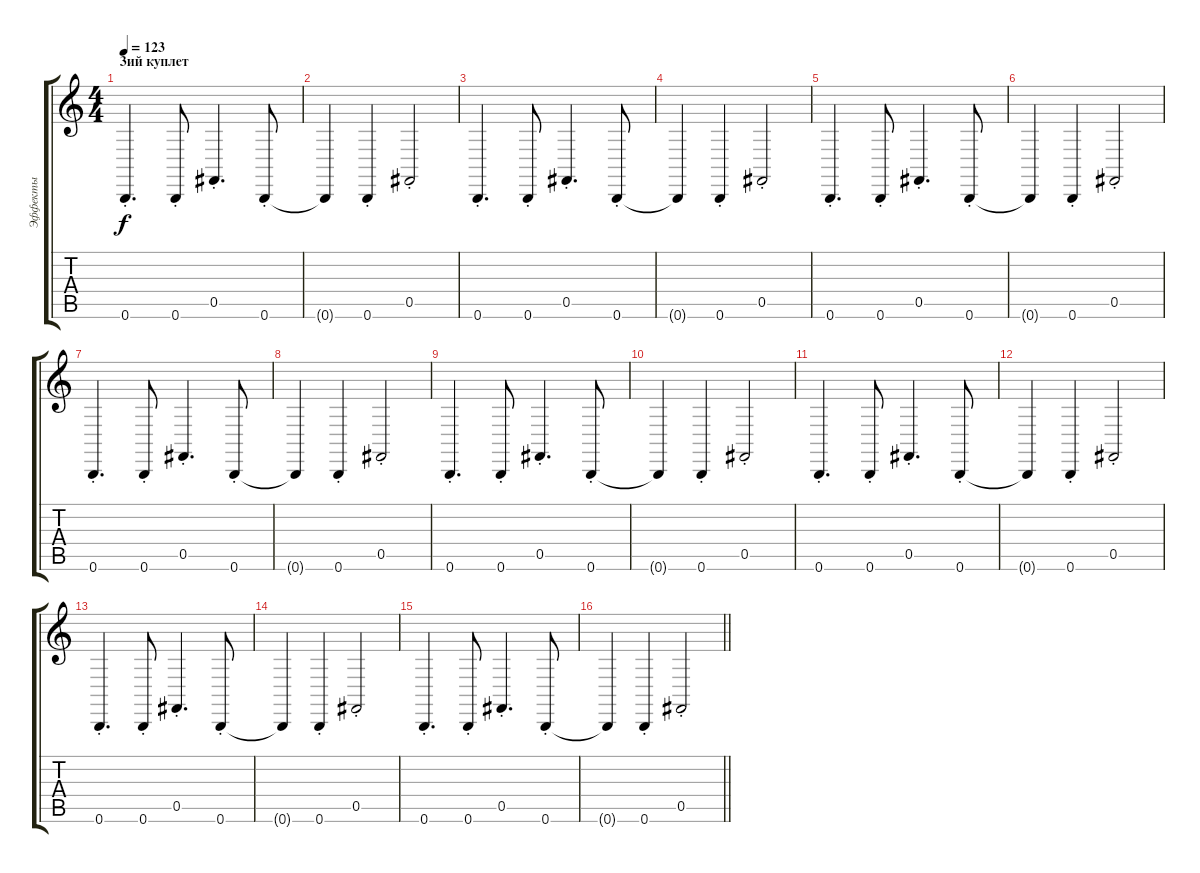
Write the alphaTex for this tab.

\track ("Эффекты" "Эффекты") {instrument gunshot}
\staff {score tabs}
\tuning (Db4 Ab3 E3 B2 Gb2 B1) {hide}
\ts (4 4)
\section ("" "3ий куплет")
\tempo 123
\clef g2
\ks c
0.6{st}.4{d dy f} 0.6{st}.8 0.5{st}.4{d} 0.6{st}.8 |
0.6{t}.4 0.6{st}.4 0.5{st}.2 |
0.6{st}.4{d} 0.6{st}.8 0.5{st}.4{d} 0.6{st}.8 |
0.6{t}.4 0.6{st}.4 0.5{st}.2 |
0.6{st}.4{d} 0.6{st}.8 0.5{st}.4{d} 0.6{st}.8 |
0.6{t}.4 0.6{st}.4 0.5{st}.2 |
0.6{st}.4{d} 0.6{st}.8 0.5{st}.4{d} 0.6{st}.8 |
0.6{t}.4 0.6{st}.4 0.5{st}.2 |
0.6{st}.4{d} 0.6{st}.8 0.5{st}.4{d} 0.6{st}.8 |
0.6{t}.4 0.6{st}.4 0.5{st}.2 |
0.6{st}.4{d} 0.6{st}.8 0.5{st}.4{d} 0.6{st}.8 |
0.6{t}.4 0.6{st}.4 0.5{st}.2 |
0.6{st}.4{d} 0.6{st}.8 0.5{st}.4{d} 0.6{st}.8 |
0.6{t}.4 0.6{st}.4 0.5{st}.2 |
0.6{st}.4{d} 0.6{st}.8 0.5{st}.4{d} 0.6{st}.8 |
\barLineRight lightlight
0.6{t}.4 0.6{st}.4 0.5{st}.2
